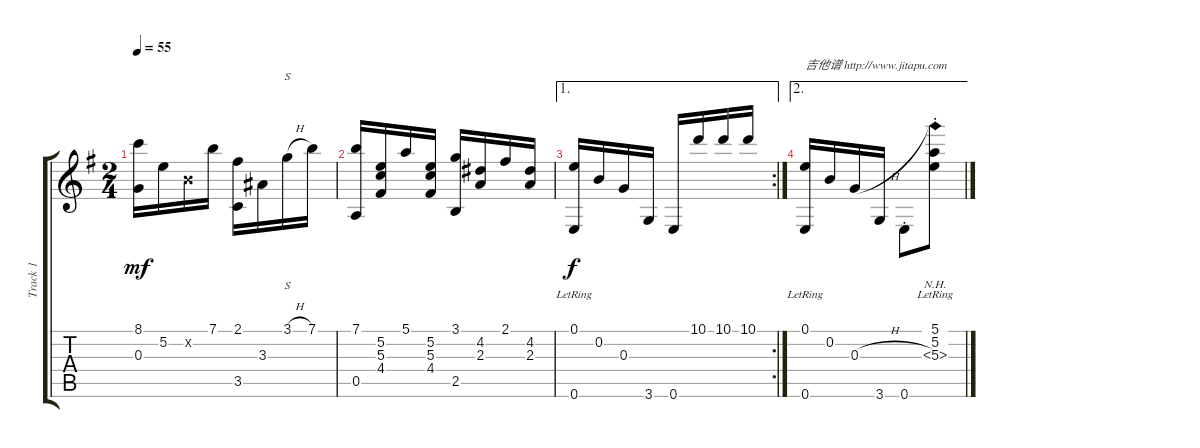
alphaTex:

\track ("Track 1" "Track 1") {instrument acousticguitarsteel}
\staff {score tabs}
\tuning (E4 B3 G3 D3 A2 E2) {hide}
\ts (2 4)
\tempo 55
\clef g2
\ks g
(8.1 0.3).16{dy mf} 5.2.16 0.2{x}.16 7.1.16 (2.1 3.5).16 3.3.16 3.1{h}.16{s} 7.1.16 |
(7.1 0.5).16 (5.2 5.3 4.4).16 5.1.16 (5.2 5.3 4.4).16 (3.1 2.5).16 (4.2 2.3).16 2.1.16 (4.2 2.3).16 |
\ae 1
\rc 2
(0.1{lr} 0.6).16{dy f} 0.2.16 0.3.16 3.6.16 0.6.16 10.1.16 10.1.16 10.1.16 |
\ae 2
(0.1{lr} 0.6).16{txt "吉他谱 http://www.jitapu.com"} 0.2.16 0.3{h}.16 3.6.16 0.6{st}.8 (5.1{lr} 5.2 5.3{nh st}).8
